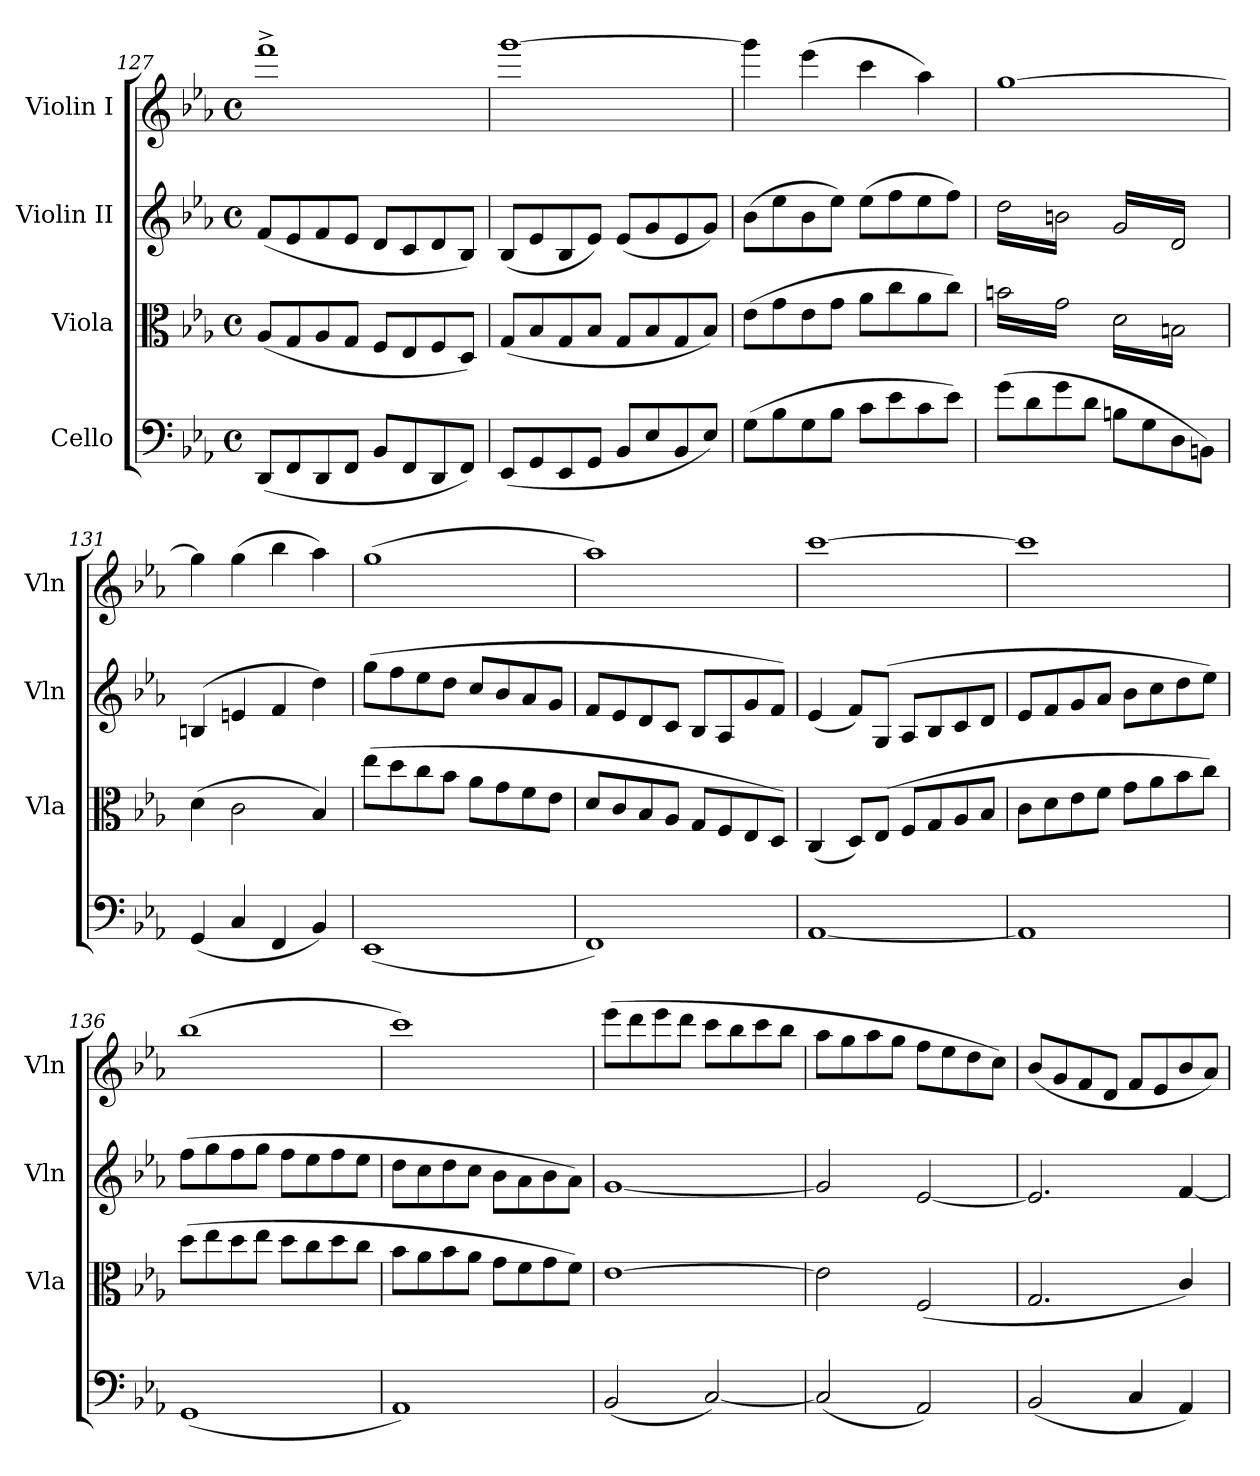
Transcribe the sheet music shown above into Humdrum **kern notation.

**kern	**kern	**kern	**kern
*part4	*part3	*part2	*part1
*staff4	*staff3	*staff2	*staff1
*I"Cello	*I"Viola	*I"Violin II	*I"Violin I
*	*I'Vla	*I'Vln	*I'Vln
*clefF4	*clefC3	*clefG2	*clefG2
*k[b-e-a-]	*k[b-e-a-]	*k[b-e-a-]	*k[b-e-a-]
*M4/4	*M4/4	*M4/4	*M4/4
*met(c)	*met(c)	*met(c)	*met(c)
=127	=127	=127	=127
(<8DD/L	(<8A-/L	(<8f/L	1fff^
8FF/	8G/	8e-/	.
8DD/	8A-/	8f/	.
8FF/J	8G/J	8e-/J	.
8BB-/L	8F/L	8d/L	.
8FF/	8E-/	8c/	.
8DD/	8F/	8d/	.
8FF/J)	8D/J)	8B-/J)	.
=128	=128	=128	=128
(<8EE-/L	(<8G/L	(<8B-/L	[1ggg
8GG/	8B-/	8e-/	.
8EE-/	8G/	8B-/	.
8GG/J	8B-/J	8e-/J)	.
8BB-/L	8G/L	(<8e-/L	.
8E-/	8B-/	8g/	.
8BB-/	8G/	8e-/	.
8E-/J)	8B-/J)	8g/J)	.
=129	=129	=129	=129
(>8G\L	(>8e-\L	(>8b-\L	4ggg\]
8B-\	8g\	8ee-\	.
8G\	8e-\	8b-\	(>4eee-\
8B-\J	8g\J	8ee-\J)	.
8c\L	8a-\L	(>8ee-\L	4ccc\
8e-\	8cc\	8ff\	.
8c\	8a-\	8ee-\	4aa-\)
8e-\J)	8cc\J)	8ff\J)	.
=130	=130	=130	=130
*	*tremolo	*	*
*	*	*tremolo	*
(>8g\L	(>16bn\LL	(>16dd\LL	[1gg
.	16g\	16bn\	.
8d\	16bn\	16dd\	.
.	16g\	16bn\	.
8g\	16bn\	16dd\	.
.	16g\	16bn\	.
8d\J	16bn\	16dd\	.
.	16g\JJ	16bn\JJ	.
8Bn\L	16d\LL	16g/LL	.
.	16Bn\)	16d/)	.
8G\	16d\	16g/	.
.	16Bn\)	16d/)	.
8D\	16d\	16g/	.
.	16Bn\)	16d/)	.
8BBn\J)	16d\	16g/	.
.	16Bn\)JJ	16d/)JJ	.
*	*	*Xtremolo	*
*	*Xtremolo	*	*
=131	=131	=131	=131
(<4GG/	(>4d\	(>4Bn/	4gg\]
.	.	.	.
.	.	.	.
.	.	.	.
4C/	2c\	4en/	(>4gg\
4FF/	.	4f/	4bb-\
4BB-/)	4B-/)	4dd\)	4aa-\)
=132	=132	=132	=132
(<1EE-	(>8ee-\L	(>8gg\L	(>1gg
.	8dd\	8ff\	.
.	8cc\	8ee-\	.
.	8b-\J	8dd\J	.
.	8a-\L	8cc/L	.
.	8g\	8b-/	.
.	8f\	8a-/	.
.	8e-\J	8g/J	.
!!LO:LB:g=z
=133	=133	=133	=133
1FF)	8d/L	8f/L	1aa-)
.	8c/	8e-/	.
.	8B-/	8d/	.
.	8A-/J	8c/J	.
.	8G/L	8B-/L	.
.	8F/	8A-/	.
.	8E-/	8g/	.
.	8D/J)	8f/J)	.
=134	=134	=134	=134
[1AA-	(<4C/	(<4e-/	[1ccc
.	8D/L)	8f/L)	.
.	(>8E-/J	(>8G/J	.
.	8F/L	8A-/L	.
.	8G/	8B-/	.
.	8A-/	8c/	.
.	8B-/J	8d/J	.
=135	=135	=135	=135
1AA-]	8c\L	8e-/L	1ccc]
.	8d\	8f/	.
.	8e-\	8g/	.
.	8f\J	8a-/J	.
.	8g\L	8b-\L	.
.	8a-\	8cc\	.
.	8b-\	8dd\	.
.	8cc\J)	8ee-\J)	.
=136	=136	=136	=136
(<1GG	(>8dd\L	(>8ff\L	(>1bb-
.	8ee-\	8gg\	.
.	8dd\	8ff\	.
.	8ee-\J	8gg\J	.
.	8dd\L	8ff\L	.
.	8cc\	8ee-\	.
.	8dd\	8ff\	.
.	8cc\J	8ee-\J	.
=137	=137	=137	=137
1AA-)	8b-\L	8dd\L	1ccc)
.	8a-\	8cc\	.
.	8b-\	8dd\	.
.	8a-\J	8cc\J	.
.	8g\L	8b-\L	.
.	8f\	8a-\	.
.	8g\	8b-\	.
.	8f\J)	8a-\J)	.
=138	=138	=138	=138
(<2BB-/	[1e-	[1g	(>8eee-\L
.	.	.	8ddd\
.	.	.	8eee-\
.	.	.	8ddd\J
[2C/)	.	.	8ccc\L
.	.	.	8bb-\
.	.	.	8ccc\
.	.	.	8bb-\J
=139	=139	=139	=139
(<2C/]	2e-\]	2g/]	8aa-\L
.	.	.	8gg\
.	.	.	8aa-\
.	.	.	8gg\J
2AA-/)	(>2F/	[2e-/	8ff\L
.	.	.	8ee-\
.	.	.	8dd\
.	.	.	8cc\J)
=140	=140	=140	=140
(<2BB-/	2.G/	2.e-/]	(<8b-/L
.	.	.	8g/
.	.	.	8f/
.	.	.	8d/J
4C/	.	.	8f/L
.	.	.	8e-/
4AA-/)	4c/)	[4f/	8b-/
.	.	.	8a-/J)
=	=	=	=
*-	*-	*-	*-
